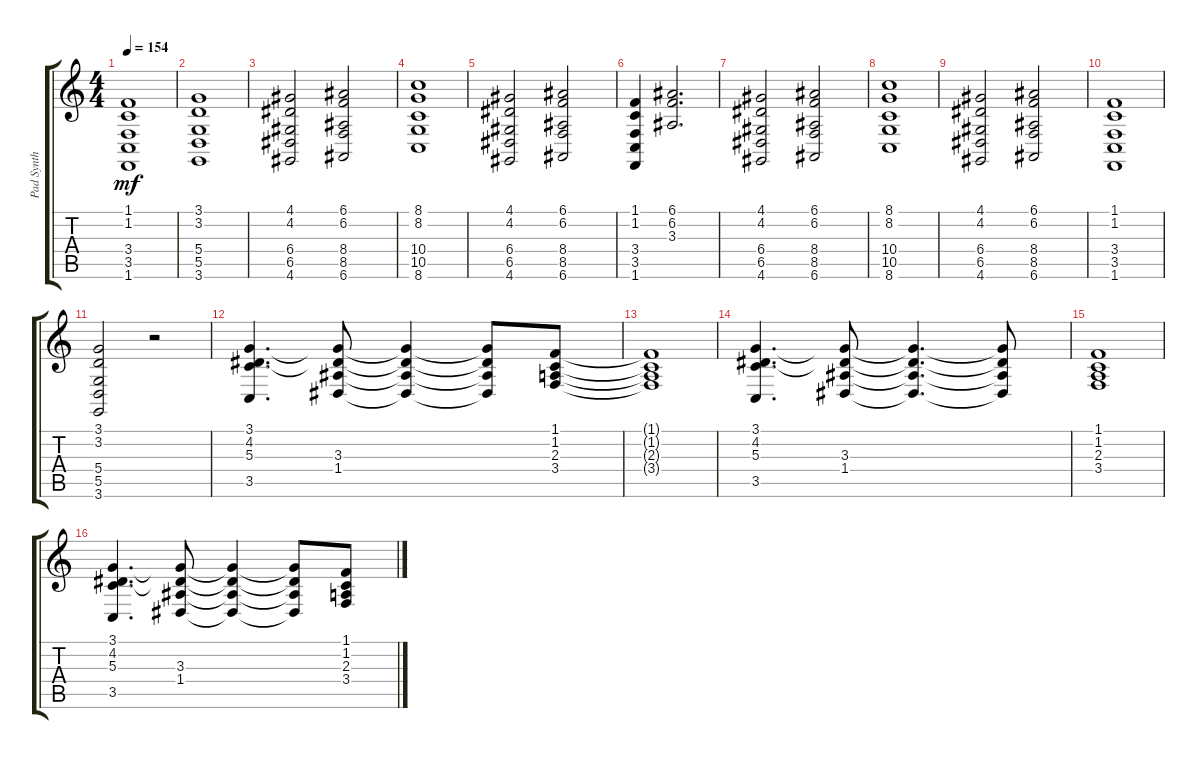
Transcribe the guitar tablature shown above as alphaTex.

\track ("Pad Synth" "Pad Synth") {instrument pad2warm}
\staff {score tabs}
\tuning (E4 B3 G3 D3 A2 E2) {hide}
\ts (4 4)
\tempo 154
\clef g2
\ks c
(1.1 1.2 3.4 3.5 1.6).1{dy mf} |
(3.1 3.2 5.4 5.5 3.6).1 |
(4.1 4.2 6.4 6.5 4.6).2 (6.1 6.2 8.4 8.5 6.6).2 |
(8.1 8.2 10.4 10.5 8.6).1 |
(4.1 4.2 6.4 6.5 4.6).2 (6.1 6.2 8.4 8.5 6.6).2 |
(1.1 1.2 3.4 3.5 1.6).4 (6.1 6.2 3.3).2{d} |
(4.1 4.2 6.4 6.5 4.6).2 (6.1 6.2 8.4 8.5 6.6).2 |
(8.1 8.2 10.4 10.5 8.6).1 |
(4.1 4.2 6.4 6.5 4.6).2 (6.1 6.2 8.4 8.5 6.6).2 |
(1.1 1.2 3.4 3.5 1.6).1 |
(3.1 3.2 5.4 5.5 3.6).2 r.2 |
(3.1 4.2 5.3 3.5).4{d} (3.1{t} 4.2{t} 3.3 1.4).8 (3.1{t} 4.2{t} 3.3{t} 1.4{t}).4 (3.1{t} 4.2{t} 3.3{t} 1.4{t}).8 (1.1 1.2 2.3 3.4).8 |
(1.1{t} 1.2{t} 2.3{t} 3.4{t}).1 |
(3.1 4.2 5.3 3.5).4{d} (3.1{t} 4.2{t} 3.3 1.4).8 (3.1{t} 4.2{t} 3.3{t} 1.4{t}).4{d} (3.1{t} 4.2{t} 3.3{t} 1.4{t}).8 |
(1.1 1.2 2.3 3.4).1 |
(3.1 4.2 5.3 3.5).4{d} (3.1{t} 4.2{t} 3.3 1.4).8 (3.1{t} 4.2{t} 3.3{t} 1.4{t}).4 (3.1{t} 4.2{t} 3.3{t} 1.4{t}).8 (1.1 1.2 2.3 3.4).8
